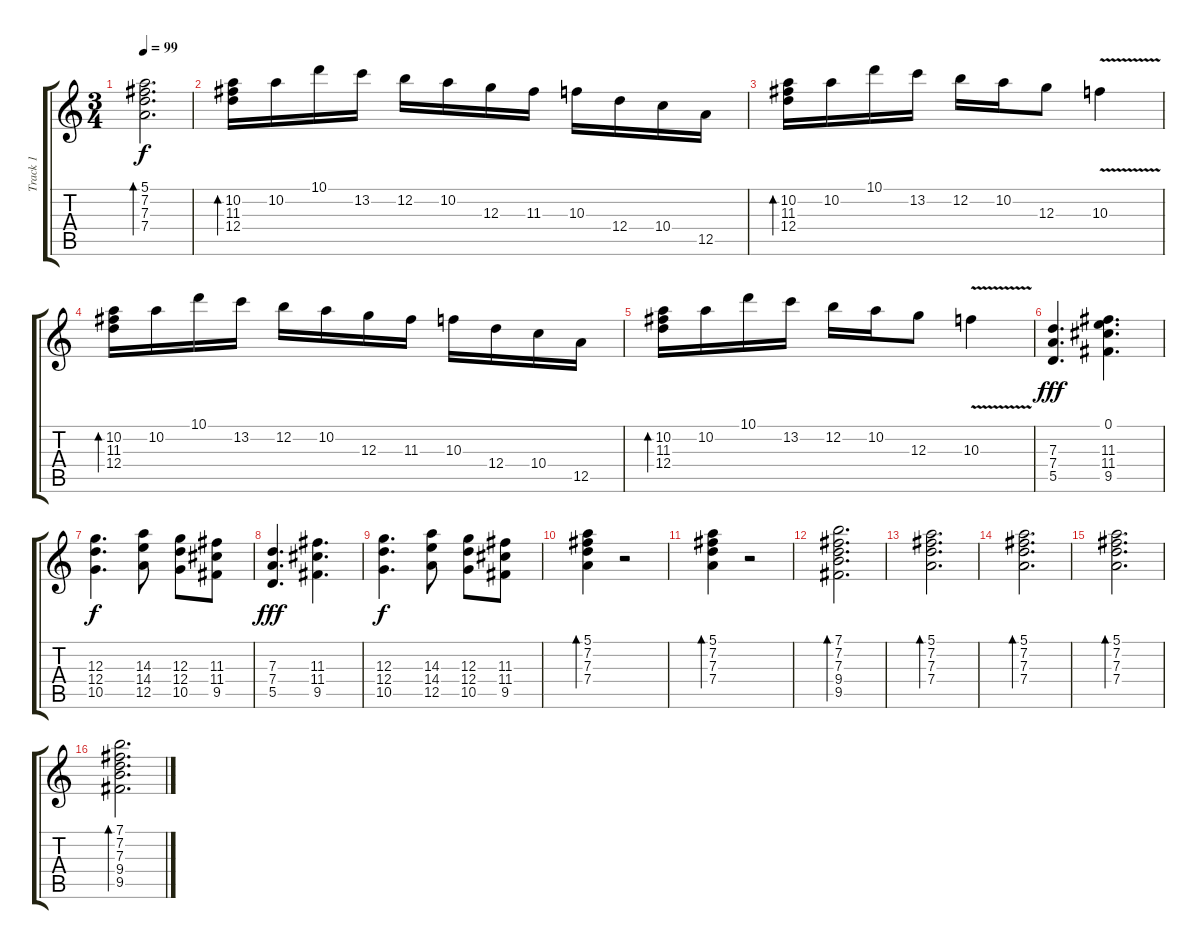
\track ("Track 1" "Track 1") {instrument acousticguitarsteel}
\staff {score tabs}
\tuning (E4 B3 G3 D3 A2 E2) {hide}
\ts (3 4)
\tempo 99
\clef g2
\ks c
(5.1 7.2 7.3 7.4).2{d bd 240 dy f} |
(10.2 11.3 12.4).16{bd 480} 10.2.16 10.1.16 13.2.16 12.2.16 10.2.16 12.3.16 11.3.16 10.3.16 12.4.16 10.4.16 12.5.16 |
(10.2 11.3 12.4).16{bd 480} 10.2.16 10.1.16 13.2.16 12.2.16 10.2.16 12.3.8 10.3{v}.4 |
(10.2 11.3 12.4).16{bd 480} 10.2.16 10.1.16 13.2.16 12.2.16 10.2.16 12.3.16 11.3.16 10.3.16 12.4.16 10.4.16 12.5.16 |
(10.2 11.3 12.4).16{bd 480} 10.2.16 10.1.16 13.2.16 12.2.16 10.2.16 12.3.8 10.3{v}.4 |
(7.3 7.4 5.5).4{d dy fff} (0.1 11.3 11.4 9.5).4{d} |
(12.3 12.4 10.5).4{d dy f} (14.3 14.4 12.5).8 (12.3 12.4 10.5).8 (11.3 11.4 9.5).8 |
(7.3 7.4 5.5).4{d dy fff} (11.3 11.4 9.5).4{d} |
(12.3 12.4 10.5).4{d dy f} (14.3 14.4 12.5).8 (12.3 12.4 10.5).8 (11.3 11.4 9.5).8 |
(5.1 7.2 7.3 7.4).4{bd 30} r.2 |
(5.1 7.2 7.3 7.4).4{bd 30} r.2 |
(7.1 7.2 7.3 9.4 9.5).2{d bd 240} |
(5.1 7.2 7.3 7.4).2{d bd 240} |
(5.1 7.2 7.3 7.4).2{d bd 240} |
(5.1 7.2 7.3 7.4).2{d bd 240} |
(7.1 7.2 7.3 9.4 9.5).2{d bd 240}
